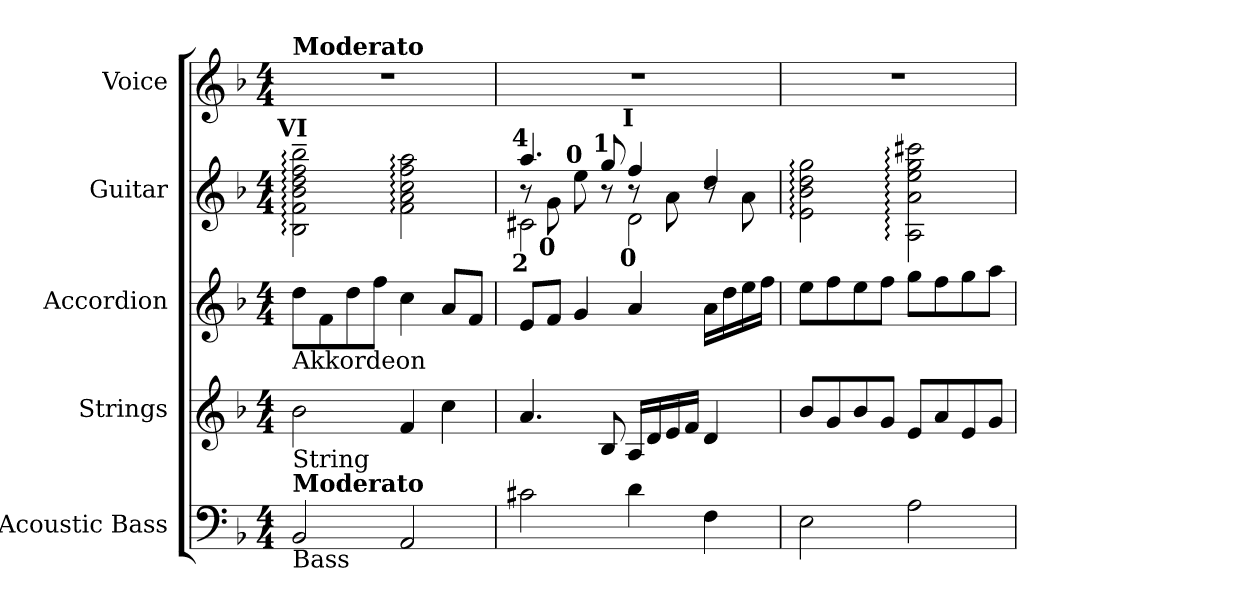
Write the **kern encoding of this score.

**kern	**kern	**kern	**kern	**kern
*part5	*part4	*part3	*part2	*part1
*staff5	*staff4	*staff3	*staff2	*staff1
*I"Acoustic Bass	*I"Strings	*I"Accordion	*I"Guitar	*I"Voice
*I'A. Bass	*I'Str.	*I'Accord.	*I'Gtr.	*I'Voice
!!LO:PB:g=z
*clefF4	*clefG2	*clefG2	*clefG2	*clefG2
*ITrd7c12	*	*	*ITrd7c12	*
*k[b-]	*k[b-]	*k[b-]	*k[b-]	*k[b-]
*d:	*d:	*d:	*d:	*d:
*M4/4	*M4/4	*M4/4	*M4/4	*M4/4
*MM100	*MM100	*MM100	*MM100	*MM100
=1	=1	=1	=1	=1
!	!	!	!	!LO:TX:a:B:t=Moderato
!	!	!	!LO:TX:a:B:cj:t=VI	!
!	!	!LO:TX:b:t=Akkordeon	!	!
!	!LO:TX:b:t=String	!	!	!
!LO:TX:b:t=Bass	!	!	!	!
!LO:TX:a:B:t=Moderato	!	!	!	!
2BBB-i/	2b-i\	8ddi\L	2BB-i\:~ 2Fi:~ 2B-i:~ 2di:~ 2fi:~ 2b-i:~	1r
.	.	8fi\	.	.
.	.	8ddi\	.	.
.	.	8ffi\J	.	.
2AAAi/	4fi/	4cci\	2Fi\: 2Ai: 2ci: 2fi: 2ai:	.
.	4cci\	8ai/L	.	.
.	.	8fi/J	.	.
=2	=2	=2	=2	=2
*	*	*	*^	*
*	*	*	*	*^	*
!	!	!	!LO:TX:a:B:cj:t=4	!	!	!
!	!	!	!LO:TX:b:B:cj:t=2	!	!	!
2C#Xi\	4.ai/	8ei/L	4.ai/	2C#Xi\	8r	1r
!	!	!	!	!	!LO:TX:b:B:cj:t=0	!
.	.	8fi/J	.	.	8Gi\	.
!	!	!	!	!	!LO:TX:a:B:cj:t=0	!
.	.	4gi/	.	.	8ei\	.
!	!	!	!LO:TX:a:B:cj:t=1	!	!	!
.	8B-i/	.	8gi/	.	8r	.
!	!	!	!LO:TX:a:B:cj:t=I	!	!	!
!	!	!	!LO:TX:b:B:cj:t=0	!	!	!
4Di\	16Ai/LL	4ai/	4fi/	2Di\	8r	.
.	16di/	.	.	.	.	.
.	16ei/	.	.	.	8Ai\	.
.	16fi/JJ	.	.	.	.	.
4FFi\	4di/	16ai\LL	4di/	.	8r	.
.	.	16ddi\	.	.	.	.
.	.	16eei\	.	.	8Ai\	.
.	.	16ffi\JJ	.	.	.	.
*	*	*	*v	*v	*v	*
=3	=3	=3	=3	=3
2EEi\	8b-i/L	8eei\L	2Ei\: 2B-i: 2di: 2gi:	1r
.	8gi/	8ffi\	.	.
.	8b-i/	8eei\	.	.
.	8gi/J	8ffi\J	.	.
2AAi\	8ei/L	8ggi\L	2AAi\: 2Ai: 2ei: 2gi: 2cc#Xi:	.
.	8ai/	8ffi\	.	.
.	8ei/	8ggi\	.	.
.	8gi/J	8aai\J	.	.
=	=	=	=	=
*-	*-	*-	*-	*-
